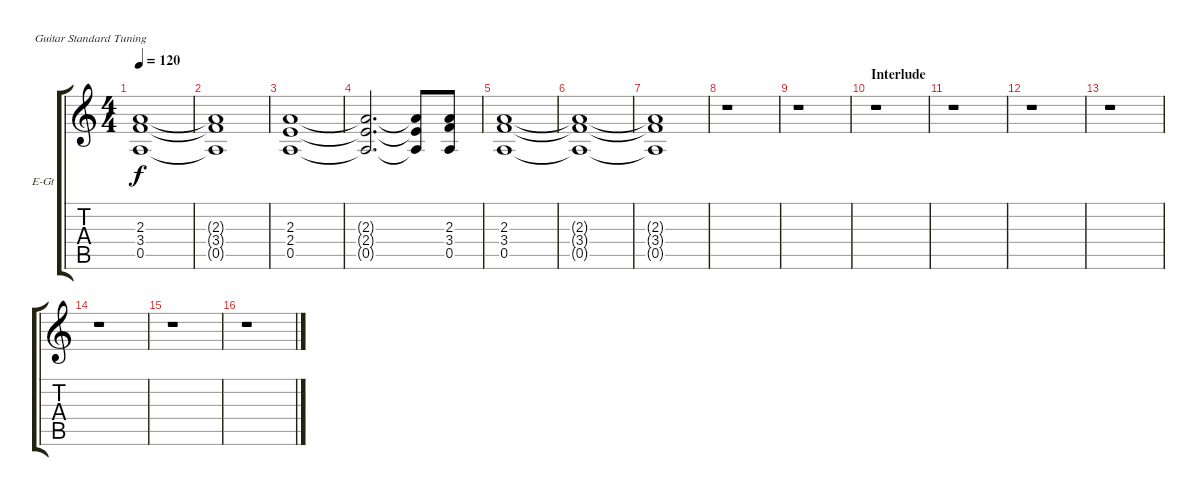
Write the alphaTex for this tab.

\bracketExtendMode groupsimilarinstruments
\firstSystemTrackNameOrientation horizontal
\otherSystemsTrackNameOrientation horizontal
\track ("Distortion Guitar 2" "E-Gt") {instrument distortionguitar}
\staff {score tabs}
\tuning (E4 B3 G3 D3 A2 E2)
\ts (4 4)
\tempo 120
\clef g2
\ks c
(2.3 3.4 0.5).1{dy f} |
(2.3{t} 3.4{t} 0.5{t}).1 |
(2.3 2.4 0.5).1 |
(2.3{t} 2.4{t} 0.5{t}).2{d} (2.3{t} 2.4{t} 0.5{t}).8 (2.3 3.4 0.5).8 |
(2.3 3.4 0.5).1 |
(2.3{t} 3.4{t} 0.5{t}).1 |
(2.3{t} 3.4{t} 0.5{t}).1 |
r.1 |
r.1 |
\section ("" "Interlude")
r.1 |
r.1 |
r.1 |
r.1 |
r.1 |
r.1 |
r.1
